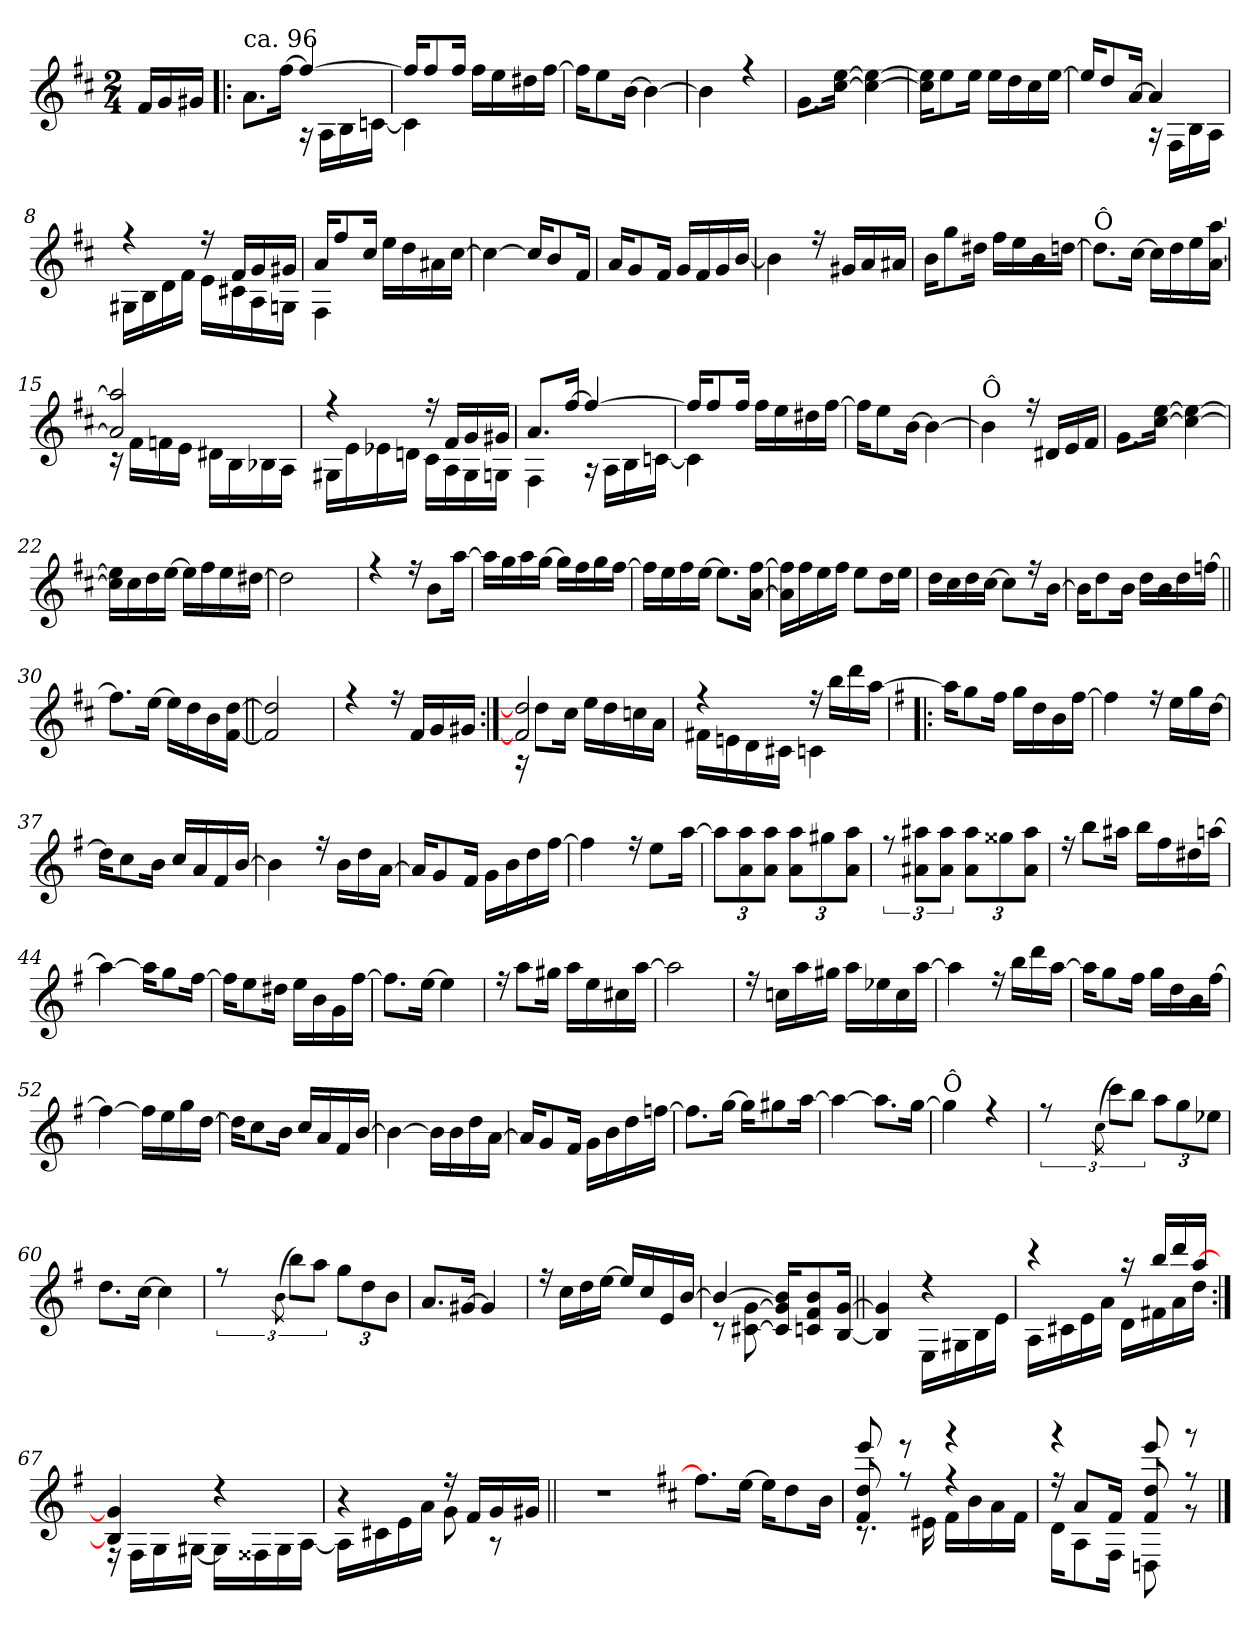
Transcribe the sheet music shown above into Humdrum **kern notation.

**kern
*part1
*staff1
*clefG2
*k[f#c#]
*D:
*M2/4
=
16f#/LL
16g/
16g#X/JJ
=1!|:
*^
*	*^
!LO:TX:a:t=ca. 96	!	!
8.a\L	4ryy	2ryy
[>16ff#\Jk	.	.
4ff#/_	16rA	.
.	16A!\LL	.
.	16B!\	.
.	[<16cn!\JJ	.
=2	=2	=2
16ff#/KL]	4c!\]	4ryy
8ff#/	.	.
16ff#/Jk	.	.
16ff#\LL	4ryy	4ryy
16ee\	.	.
16dd#X\	.	.
[>16ff#\JJ	.	.
*	*v	*v
=3	=3
16ff#\KL]	2ryy
8ee\	.
[<16b\Jk	.
4b\_	.
=4	=4
4b\]	4ryy
4ree	4ryy
!!LO:LB:g=z	!!
=5	=5
8.g\L	2ryy
[<16cc#\ [<16ee\Jk	.
4cc#\_ 4ee\_	.
=6	=6
16cc#\] 16ee\]KL	2ryy
8ee\	.
16ee\Jk	.
16ee\LL	.
16dd\	.
16cc#\	.
[<16ee\JJ	.
=7	=7
*	*^
16ee/KL]	4ryy	2ryy
8dd/	.	.
[>16a/Jk	.	.
4a/]	16rA	.
.	16F#!\LL	.
.	16B!\	.
.	16A!\JJ	.
=8	=8	=8
4ree	16G#X!\LL	4ryy
.	16B!\	.
.	16d!\	.
.	16f#!\JJ	.
16rff	16e!\LL	4ryy
16f#/LL	16c#X!\	.
16g/	16A!\	.
16g#X/JJ	16Gn!\JJ	.
!!LO:LB:g=z	!!	!!
=9	=9	=9
16a/KL	4F#!\	4ryy
8ff#/	.	.
16cc#/Jk	.	.
16ee\LL	4ryy	4ryy
16dd\	.	.
16a#X\	.	.
[>16cc#\JJ	.	.
*	*v	*v
=10	=10
4cc#\_	4ryy
16cc#/KL]	4ryy
8b/	.
16f#/Jk	.
=11	=11
16a/KL	4ryy
8g/	.
16f#/Jk	.
16g/LL	4ryy
16f#/	.
16g/	.
[>16b/JJ	.
=12	=12
4b\]	2ryy
16ree	.
16g#X/LL	.
16a/	.
16a#X/JJ	.
!!LO:LB:g=z	!!
=13	=13
16b\KL	2ryy
8gg\	.
16dd#X\Jk	.
16ff#\LL	.
16ee\	.
16b\	.
[<16ddn\JJ	.
=14	=14
!LO:TX:a:t=Ô	!
8.dd\L]	2ryy
[<16cc#\Jk	.
16cc#\LL]	.
16dd\	.
16ee\	.
[<16a\ [<16aa\JJ	.
=15	=15
*	*^
2a/] 2aa/]	16rc	4ryy
.	16f#!\LL	.
.	16fn!\	.
.	16e!\JJ	.
.	16d#X!\LL	4ryy
.	16B!\	.
.	16B-X!\	.
.	16A!\JJ	.
=16	=16	=16
4ree	16G#X!\LL	4ryy
.	16e!\	.
.	16e-X!\	.
.	16dn!\JJ	.
16ree	16c#!\LL	4ryy
16f#/LL	16A!\	.
16g/	16G#!\	.
16g#X/JJ	16Gn!\JJ	.
!!LO:LB:g=z	!!	!!
=17	=17	=17
8.a/L	4F#!\	2ryy
[>16ff#/Jk	.	.
4ff#/_	16rA	.
.	16A!\LL	.
.	16B!\	.
.	[<16cn!\JJ	.
=18	=18	=18
16ff#/KL]	4c!\]	4ryy
8ff#/	.	.
16ff#/Jk	.	.
16ff#\LL	4ryy	4ryy
16ee\	.	.
16dd#X\	.	.
[>16ff#\JJ	.	.
*	*v	*v
=19	=19
16ff#\KL]	2ryy
8ee\	.
[<16b\Jk	.
4b\_	.
=20	=20
!LO:TX:a:t=Ô	!
4b\]	2ryy
16ree	.
16d#X/LL	.
16e/	.
16f#/JJ	.
=21	=21
8.g\L	2ryy
[<16cc#\ [<16ee\Jk	.
4cc#\_ 4ee\_	.
!!LO:LB:g=z	!!
=22	=22
16cc#\] 16ee\]LL	2ryy
16cc#\	.
16dd\	.
[<16ee\JJ	.
16ee\LL]	.
16ff#\	.
16ee\	.
[<16dd#X\JJ	.
=23	=23
2dd#\]	4ryy
.	4ryy
=24	=24
4ree	4ryy
16ree	4ryy
8b\L	.
[<16aa\Jk	.
=25	=25
16aa\LL]	2ryy
16gg\	.
16aa\	.
[<16gg\JJ	.
16gg\LL]	.
16ff#\	.
16gg\	.
[<16ff#\JJ	.
=26	=26
16ff#\LL]	2ryy
16ee\	.
16ff#\	.
[<16ee\JJ	.
8.ee\L]	.
[<16a\ [<16ff#\Jk	.
!!LO:LB:g=z	!!
=27	=27
16a\] 16ff#\]LL	2ryy
16ff#\	.
16ee\	.
16ff#\JJ	.
8ee\L	.
16dd\L	.
16ee\JJ	.
=28	=28
16dd\LL	2ryy
16cc#\	.
16dd\	.
[<16cc#\JJ	.
8cc#\L]	.
16r	.
[<16b\Jk	.
=29	=29
16b\KL]	2ryy
8dd\	.
16b\Jk	.
16dd\LL	.
16b\	.
16dd\	.
[<16ffn\JJ	.
=30||	=30||
8.ff\L]	4ryy
[<16ee\Jk	.
16ee\LL]	4ryy
16dd\	.
16b\	.
[<16f#\ [<16dd\JJ	.
!!LO:LB:g=z	!!
=31||	=31||
2f#/] 2dd/]	2ryy
=32	=32
4ree	2ryy
16ree	.
16f#/LL	.
16g/	.
16g#X/JJ	.
=33:|!	=33:|!
*	*^
2f#/] 2dd/]	16rA	2ryy
.	8dd!\L	.
.	16cc#!\Jk	.
.	16ee!\LL	.
.	16dd!\	.
.	16ccn!\	.
.	16a!\JJ	.
=34	=34	=34
4ree	16f#X!\LL	2ryy
.	16en!\	.
.	16d!\	.
.	16c#X!\JJ	.
16ree	4cn!\	.
16bb\LL	.	.
16ddd\	.	.
[>16aa\JJ	.	.
*v	*v	*v
!!LO:PB:g=z
=35!|:
*k[f#]
*G:
*^
16aa\KL]	2G/yy
8gg\	.
16ff#\Jk	.
16gg\LL	.
16dd\	.
16b\	.
[<16ff#\JJ	.
=36	=36
4ff#\]	2ryy
16ree	.
16ee\LL	.
16gg\	.
[<16dd\JJ	.
=37	=37
16dd\KL]	2ryy
8cc\	.
16b\Jk	.
16cc/LL	.
16a/	.
16f#/	.
[>16b/JJ	.
=38	=38
4b\]	2ryy
16ree	.
16b\LL	.
16dd\	.
[<16a\JJ	.
=39	=39
16a/KL]	2ryy
8g/	.
16f#/Jk	.
16g\LL	.
16b\	.
16dd\	.
[<16ff#\JJ	.
!!LO:LB:g=z	!!
=40	=40
4ff#\]	2ryy
16ree	.
8ee\L	.
[<16aa\Jk	.
=41	=41
12aa\L]	2ryy
12a\ 12aa\	.
12a\ 12aa\J	.
12a\ 12aa\L	.
12gg#X\	.
12a\ 12aa\J	.
=42	=42
12ree	2ryy
12a#X\ 12aa#X\L	.
12a#\ 12aa#\J	.
12a#\ 12aa#\L	.
12gg##X\	.
12a#\ 12aa#\J	.
=43	=43
16ree	2ryy
8bb\L	.
16aa#X\Jk	.
16bb\LL	.
16ff#\	.
16dd#X\	.
[<16aan\JJ	.
=44	=44
4aa\_	2ryy
16aa\KL]	.
8gg\	.
[<16ff#\Jk	.
!!LO:LB:g=z	!!
=45	=45
16ff#\KL]	4ryy
8ee\	.
16dd#X\Jk	.
16ee\LL	4ryy
16b\	.
16g\	.
[<16ff#\JJ	.
=46	=46
8.ff#\L]	2ryy
[<16ee\Jk	.
4ee\]	.
=47	=47
16ree	2ryy
8aa\L	.
16gg#X\Jk	.
16aa\LL	.
16ee\	.
16cc#X\	.
[<16aa\JJ	.
=48	=48
2aa\]	2ryy
=49	=49
16ree	2ryy
16ccn\LL	.
16aa\	.
16gg#X\JJ	.
16aa\LL	.
16ee-X\	.
16cc\	.
[<16aa\JJ	.
!!LO:LB:g=z	!!
=50	=50
4aa\]	2ryy
16ree	.
16bb\LL	.
16ddd\	.
[<16aa\JJ	.
=51	=51
16aa\KL]	2ryy
8gg\	.
16ff#\Jk	.
16gg\LL	.
16dd\	.
16b\	.
[<16ff#\JJ	.
=52	=52
4ff#\_	2ryy
16ff#\LL]	.
16ee\	.
16gg\	.
[<16dd\JJ	.
=53	=53
16dd\KL]	2ryy
8cc\	.
16b\Jk	.
16cc/LL	.
16a/	.
16f#/	.
[>16b/JJ	.
=54	=54
4b\_	2ryy
16b\LL]	.
16b\	.
16dd\	.
[<16a\JJ	.
!!LO:LB:g=z	!!
=55	=55
16a/KL]	2ryy
8g/	.
16f#/Jk	.
16g\LL	.
16b\	.
16dd\	.
[<16ffn\JJ	.
=56	=56
8.ff\L]	2ryy
[<16gg\Jk	.
16gg\KL]	.
8gg#X\	.
[<16aa\Jk	.
=57	=57
4aa\_	2ryy
8.aa\L]	.
[<16gg\Jk	.
=58	=58
!LO:TX:a:t=Ô	!
4gg\]	2ryy
4ree	.
=59	=59
12ree	2ryy
(>8qcc\	.
12ccc\L)	.
12bb\J	.
12aa\L	.
12gg\	.
12ee-X\J	.
!!LO:LB:g=z	!!
=60	=60
8.dd\L	2ryy
[<16cc\Jk	.
4cc\]	.
=61	=61
12ree	2ryy
(>8qb\	.
12bb\L)	.
12aa\J	.
12gg\L	.
12dd\	.
12b\J	.
=62	=62
8.a/L	2ryy
[>16g#X/Jk	.
4g#/]	.
=63	=63
16ree	2ryy
16cc\LL	.
16dd\	.
[<16ee\JJ	.
16ee/LL]	.
16cc/	.
16e/	.
[>16b/JJ	.
=64	=64
*	*^
4b/_	4ryy	8rc
.	.	[<8c#X\ [<8g\
16c#/] 16g/] 16b/]KL	4ryy	4ryy
8cn/ 8f#/ 8b/	.	.
[>16B/ [>16g/Jk	.	.
!!LO:LB:g=z	!!	!!
=65||	=65||	=65||
4B/] 4g/]	4ryy	4ryy
4r	16E!\LL	4ryy
.	16G#X!\	.
.	16B!\	.
.	16e!\JJ	.
=66	=66	=66
4r	16A!\LL	4ryy
.	16c#X!\	.
.	16e!\	.
.	16a!\JJ	.
16raa	16d!\LL	4ryy
16bb/LL	16f#X!\	.
16ddd/	16a!\	.
[>16aa/JJ	16dd!\JJ	.
=67:|!	=67:|!	=67:|!
4B/] 4g/]	16rE	4ryy
.	16F#!\LL	.
.	16G!\	.
.	[<16G#X!\JJ	.
4r	16G#!\LL]	4ryy
.	16F##X!\	.
.	16G#!\	.
.	[<16A!\JJ	.
=68	=68	=68
4r	16A!\LL]	2ryy
.	16c#X!\	.
.	16e!\	.
.	16a!\JJ	.
16rff	8g!\	.
16f#/LL	.	.
16g/	8rA	.
16g#X/JJ	.	.
*v	*v	*v
=68X1||
*stria0
2r
!!LO:LB:g=z
=69-
*stria5
*k[f#c#]
*D:
*^
(>8.ff\L]	4ryy
[<16ee\Jk	.
16ee\KL]	4ryy
8dd\	.
16b\Jk	.
=70	=70
*^	*^
8f#/ 8dd/	8.rB	8A/yy'< 8d/yy'< 8f#/yy'<	8eee!/
8ree	.	8ryy	8reee
.	16e#X!\	.	.
4ree	16f#!\LL	4ryy	4rfff
.	16b!\	.	.
.	16a!\	.	.
.	16f#!\JJ	.	.
=71	=71	=71	=71
16ree	16d!\KL	4ryy	4rggg
8a/L	8A!\	.	.
16f#/Jk	16F#!\Jk	.	.
8f#/ 8dd/	8Dn!\	8A/yy'< 8d/yy'< 8f#/yy'<	8eee!/
8ree	8rf	8ryy	8rfff
*v	*v	*v	*v
==
*-
